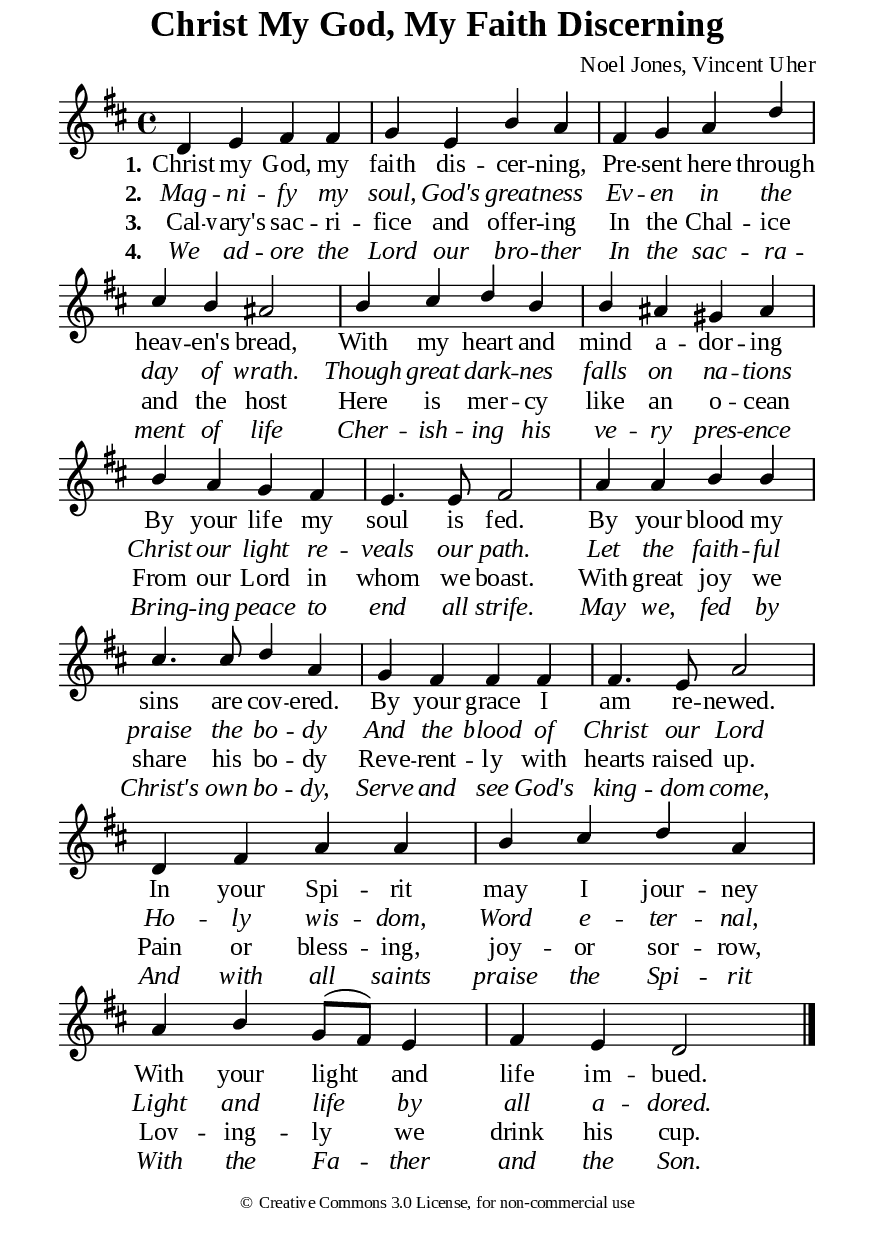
\version "2.18.2"

\header {
  title = "Christ My God, My Faith Discerning"
  composer = "Noel Jones, Vincent Uher"
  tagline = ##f
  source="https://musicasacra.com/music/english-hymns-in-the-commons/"
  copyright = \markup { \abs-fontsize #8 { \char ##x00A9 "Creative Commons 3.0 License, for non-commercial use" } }
}

global= {
  \key d \major
  \time 4/4
  \override Score.BarNumber.break-visibility = ##(#f #f #f)
}

\paper {
  #(set-paper-size "a5")
  top-margin = 0.1\mm
  bottom-margin = 5\mm
  left-margin = 10\mm
  right-margin = 10\mm
  indent = #0
  #(define fonts
	 (make-pango-font-tree "Liberation Serif"
	 		       "Liberation Serif"
			       "Liberation Serif"
			       (/ 20 20)))
  page-count = #1
  system-system-spacing = #'((basic-distance . 0.5) (padding . 0.5))
}

printItalic = \with {
  \override LyricText.font-shape = #'italic
}

% Verse music
musicVerseSoprano = \relative c' {
  %{	01	%} d4 e fis fis |
  %{	02	%} g e b' a |
  %{	03	%} fis g a d |
  %{	04	%} cis b ais2 |
  %{	05	%} b4 cis d b |
  %{	06	%} b ais gis ais |
  %{	07	%} b a g fis |
  %{	08	%} e4. e8 fis2 |
  %{	09	%} a4 a b b |
  %{	10	%} cis4. cis8 d4 a |
  %{	11	%} g fis fis fis |
  %{	12	%} fis4. e8 a2 |
  %{	13	%} d,4 fis a a |
  %{	14	%} b cis d a |
  %{	15	%} a b g8 (fis) e4 |
  %{	16	%} fis e d2 \bar "|."
}

% Verse lyrics
verseOne = \lyricmode {
  \set stanza = #"1."
  Christ my God, my faith dis -- cer -- ning,
  Pre -- sent here through heav -- en's bread,
  With my heart and mind a -- dor -- ing
  By your life my soul is fed.
  By your blood my sins are cov -- ered.
  By your grace I am re -- newed.
  In your Spi -- rit may I jour -- ney
  With your light and life im -- bued.
}

verseTwo = \lyricmode {
  \set stanza = #"2."
  Mag -- ni -- fy my soul, God's great -- ness
  Ev -- en in the day of wrath.
  Though great dark -- nes falls on na -- tions
  Christ our light re -- veals our path.
  Let the faith -- ful praise the bo -- dy
  And the blood of Christ our Lord
  Ho -- ly wis -- dom, Word e -- ter -- nal,
  Light and life by all a -- dored.
}

verseThree = \lyricmode {
  \set stanza = #"3."
  Cal -- vary's sac -- ri -- fice and offer -- ing
  In the Chal -- ice and the host
  Here is mer -- cy like an o -- cean
  From our Lord in whom we boast.
  With great joy we share his bo -- dy
  Reve -- rent -- ly with hearts raised up.
  Pain or bless -- ing, joy -- or sor -- row,
  Lov -- ing -- ly we drink his cup.
}

verseFour = \lyricmode {
  \set stanza = #"4."
  We ad -- ore the Lord our bro -- ther
  In the sac -- ra -- ment of life
  Cher -- ish -- ing his ve -- ry pres -- ence
  Bring -- ing peace to end all strife.
  May we, fed by Christ's own bo -- dy,
  Serve and see God's king -- dom come,
  And with all saints praise the Spi -- rit
  With the Fa -- ther and the Son.
}

% Layout
\score {
    \new ChoirStaff <<
      \new Staff <<
        \clef "treble"
        \new Voice = "sopranos" { \global \stemUp \slurUp \musicVerseSoprano }
      >>
      \new Lyrics \lyricsto sopranos \verseOne
      \new Lyrics \printItalic \lyricsto sopranos \verseTwo
      \new Lyrics \lyricsto sopranos \verseThree
      \new Lyrics \printItalic \lyricsto sopranos \verseFour
    >>
}
